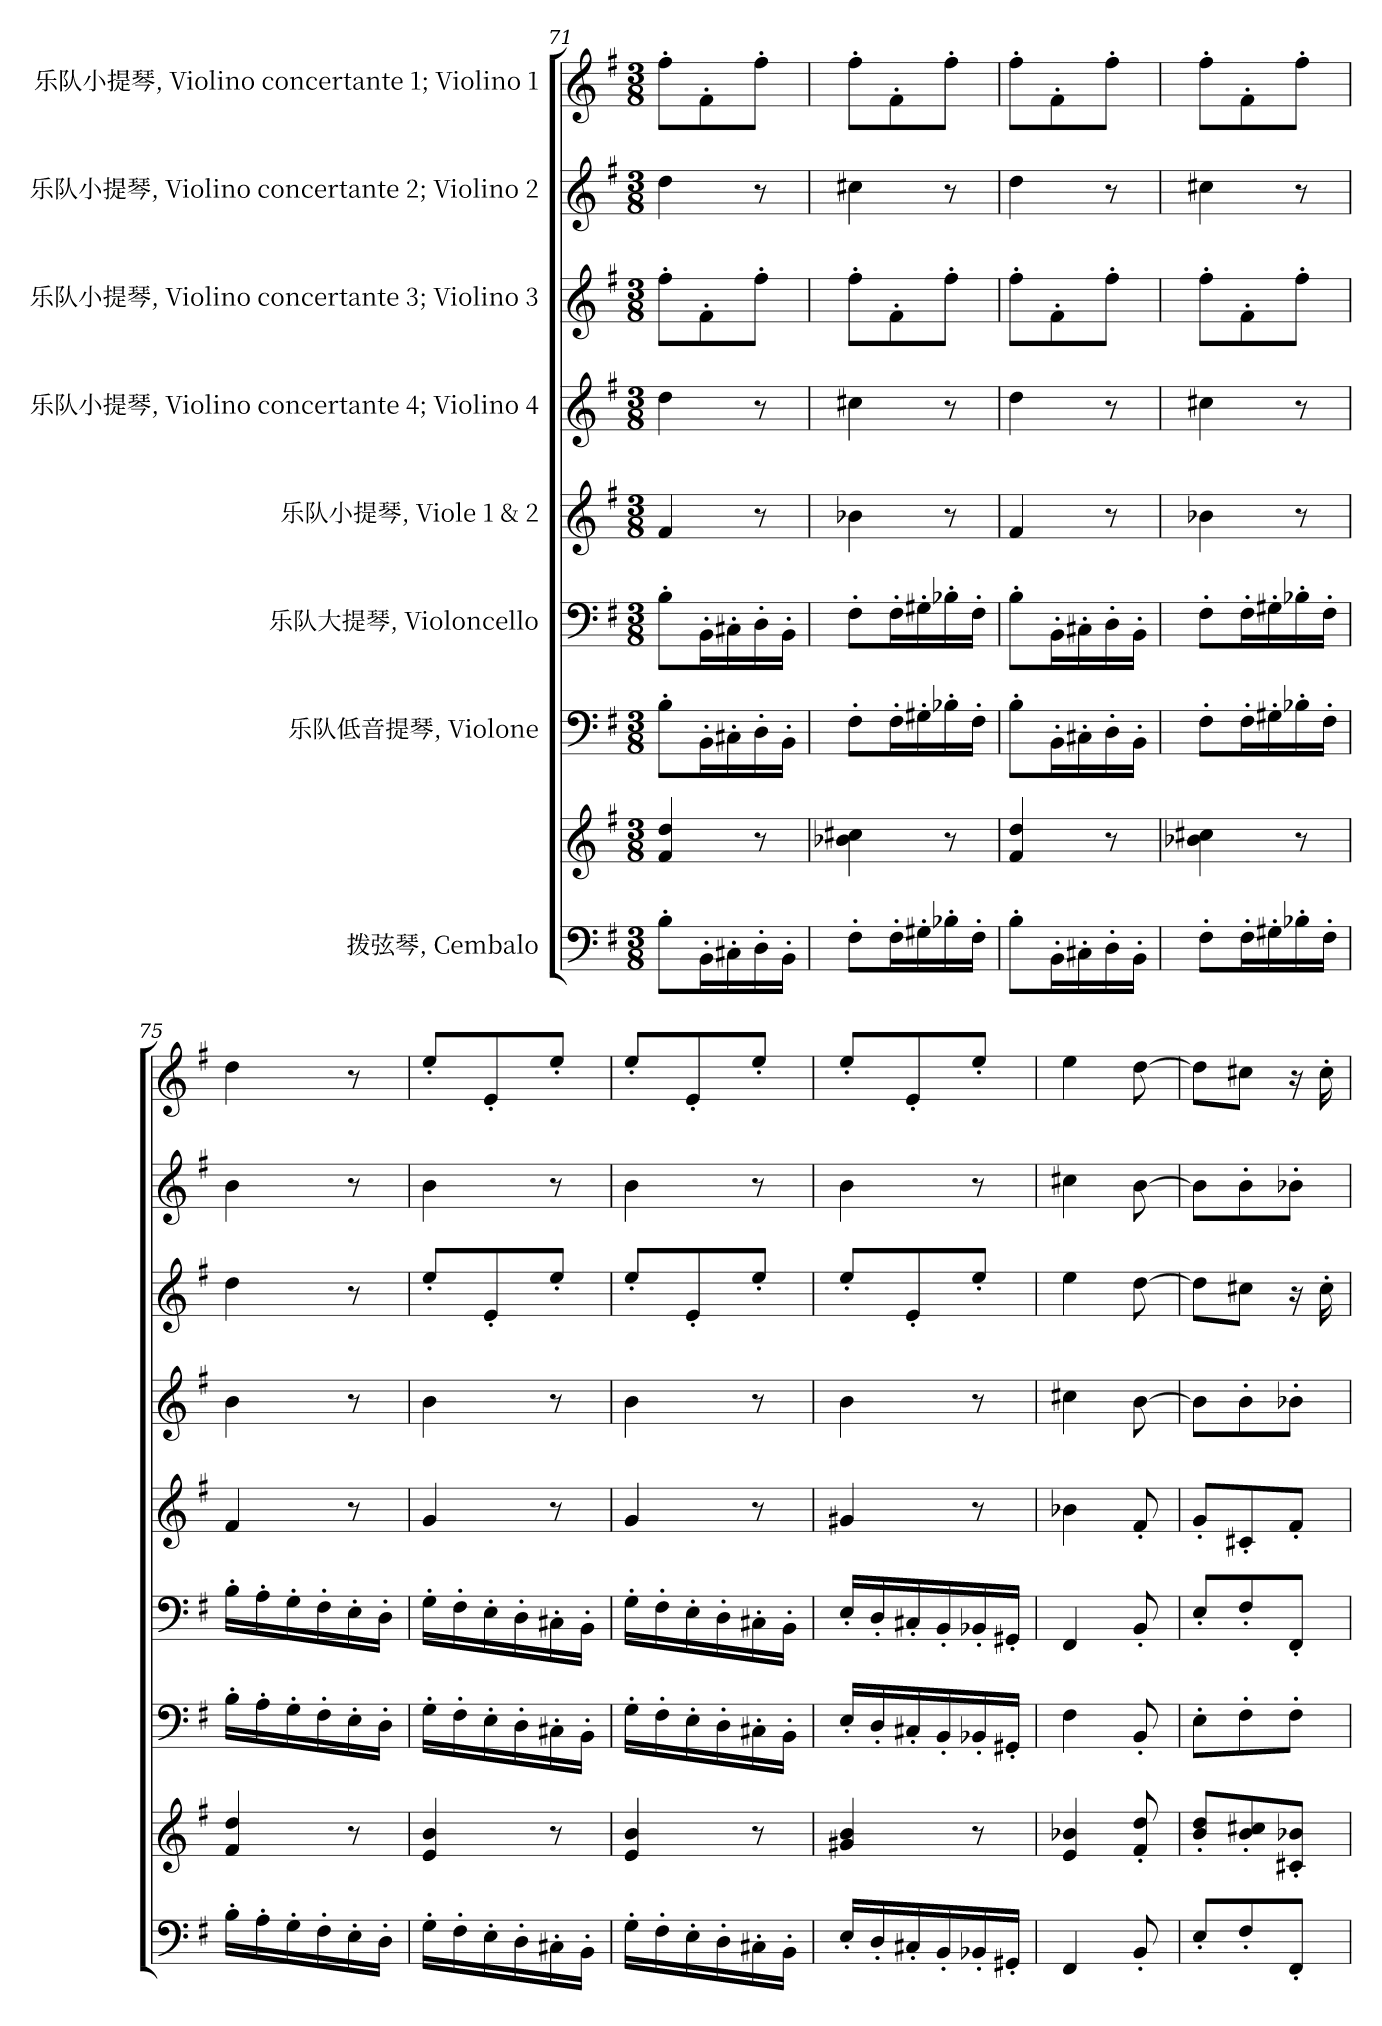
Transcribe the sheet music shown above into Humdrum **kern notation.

**kern	**kern	**kern	**kern	**kern	**kern	**kern	**kern	**kern
*part8	*part8	*part7	*part6	*part5	*part4	*part3	*part2	*part1
*staff9	*staff8	*staff7	*staff6	*staff5	*staff4	*staff3	*staff2	*staff1
*I"拨弦琴, Cembalo	*	*I"乐队低音提琴, Violone	*I"乐队大提琴, Violoncello	*I"乐队小提琴, Viole 1 &amp; 2	*I"乐队小提琴, Violino concertante 4; Violino 4	*I"乐队小提琴, Violino concertante 3; Violino 3	*I"乐队小提琴, Violino concertante 2; Violino 2	*I"乐队小提琴, Violino concertante 1; Violino 1
*clefF4	*clefG2	*clefF4	*clefF4	*clefG2	*clefG2	*clefG2	*clefG2	*clefG2
*	*	*ITrd7c12	*	*	*	*	*	*
*k[f#]	*k[f#]	*k[f#]	*k[f#]	*k[f#]	*k[f#]	*k[f#]	*k[f#]	*k[f#]
*M3/8	*M3/8	*M3/8	*M3/8	*M3/8	*M3/8	*M3/8	*M3/8	*M3/8
=71	=71	=71	=71	=71	=71	=71	=71	=71
8B'\L	4f#/ 4dd/	8BB'\L	8B'\L	4f#/	4dd\	8ff#'\L	4dd\	8ff#'\L
16BB'\L	.	16BBB'\L	16BB'\L	.	.	8f#'\	.	8f#'\
16C#X'\	.	16CC#X'\	16C#X'\	.	.	.	.	.
16D'\	8r	16DD'\	16D'\	8r	8r	8ff#'\J	8r	8ff#'\J
16BB'\JJ	.	16BBB'\JJ	16BB'\JJ	.	.	.	.	.
=72	=72	=72	=72	=72	=72	=72	=72	=72
8F#'\L	4b-X\ 4cc#X\	8FF#'\L	8F#'\L	4b-X\	4cc#X\	8ff#'\L	4cc#X\	8ff#'\L
16F#'\L	.	16FF#'\L	16F#'\L	.	.	8f#'\	.	8f#'\
16G#X'\	.	16GG#X'\	16G#X'\	.	.	.	.	.
16B-X'\	8r	16BB-X'\	16B-X'\	8r	8r	8ff#'\J	8r	8ff#'\J
16F#'\JJ	.	16FF#'\JJ	16F#'\JJ	.	.	.	.	.
!!LO:PB:g=z
=73	=73	=73	=73	=73	=73	=73	=73	=73
8B'\L	4f#/ 4dd/	8BB'\L	8B'\L	4f#/	4dd\	8ff#'\L	4dd\	8ff#'\L
16BB'\L	.	16BBB'\L	16BB'\L	.	.	8f#'\	.	8f#'\
16C#X'\	.	16CC#X'\	16C#X'\	.	.	.	.	.
16D'\	8r	16DD'\	16D'\	8r	8r	8ff#'\J	8r	8ff#'\J
16BB'\JJ	.	16BBB'\JJ	16BB'\JJ	.	.	.	.	.
=74	=74	=74	=74	=74	=74	=74	=74	=74
8F#'\L	4b-X\ 4cc#X\	8FF#'\L	8F#'\L	4b-X\	4cc#X\	8ff#'\L	4cc#X\	8ff#'\L
16F#'\L	.	16FF#'\L	16F#'\L	.	.	8f#'\	.	8f#'\
16G#X'\	.	16GG#X'\	16G#X'\	.	.	.	.	.
16B-X'\	8r	16BB-X'\	16B-X'\	8r	8r	8ff#'\J	8r	8ff#'\J
16F#'\JJ	.	16FF#'\JJ	16F#'\JJ	.	.	.	.	.
=75	=75	=75	=75	=75	=75	=75	=75	=75
16B'\LL	4f#/ 4dd/	16BB'\LL	16B'\LL	4f#/	4b\	4dd\	4b\	4dd\
16A'\	.	16AA'\	16A'\	.	.	.	.	.
16G'\	.	16GG'\	16G'\	.	.	.	.	.
16F#'\	.	16FF#'\	16F#'\	.	.	.	.	.
16E'\	8r	16EE'\	16E'\	8r	8r	8r	8r	8r
16D'\JJ	.	16DD'\JJ	16D'\JJ	.	.	.	.	.
=76	=76	=76	=76	=76	=76	=76	=76	=76
16G'\LL	4e/ 4b/	16GG'\LL	16G'\LL	4g/	4b\	8ee'/L	4b\	8ee'/L
16F#'\	.	16FF#'\	16F#'\	.	.	.	.	.
16E'\	.	16EE'\	16E'\	.	.	8e'/	.	8e'/
16D'\	.	16DD'\	16D'\	.	.	.	.	.
16C#X'\	8r	16CC#X'\	16C#X'\	8r	8r	8ee'/J	8r	8ee'/J
16BB'\JJ	.	16BBB'\JJ	16BB'\JJ	.	.	.	.	.
=77	=77	=77	=77	=77	=77	=77	=77	=77
16G'\LL	4e/ 4b/	16GG'\LL	16G'\LL	4g/	4b\	8ee'/L	4b\	8ee'/L
16F#'\	.	16FF#'\	16F#'\	.	.	.	.	.
16E'\	.	16EE'\	16E'\	.	.	8e'/	.	8e'/
16D'\	.	16DD'\	16D'\	.	.	.	.	.
16C#X'\	8r	16CC#X'\	16C#X'\	8r	8r	8ee'/J	8r	8ee'/J
16BB'\JJ	.	16BBB'\JJ	16BB'\JJ	.	.	.	.	.
!!LO:PB:g=z
=78	=78	=78	=78	=78	=78	=78	=78	=78
16E'/LL	4g#X/ 4b/	16EE'/LL	16E'/LL	4g#X/	4b\	8ee'/L	4b\	8ee'/L
16D'/	.	16DD'/	16D'/	.	.	.	.	.
16C#X'/	.	16CC#X'/	16C#X'/	.	.	8e'/	.	8e'/
16BB'/	.	16BBB'/	16BB'/	.	.	.	.	.
16BB-X'/	8r	16BBB-X'/	16BB-X'/	8r	8r	8ee'/J	8r	8ee'/J
16GG#X'/JJ	.	16GGG#X'/JJ	16GG#X'/JJ	.	.	.	.	.
=79	=79	=79	=79	=79	=79	=79	=79	=79
4FF#/	4e/ 4b-X/	4FF#\	4FF#/	4b-X\	4cc#X\	4ee\	4cc#X\	4ee\
8BB'/	8f#/' 8dd/'	8BBB'/	8BB'/	8f#'/	[8b\	[8dd\	[8b\	[8dd\
=80	=80	=80	=80	=80	=80	=80	=80	=80
8E'/L	8b/' 8dd/'L	8EE'\L	8E'/L	8g'/L	8b\L]	8dd\L]	8b\L]	8dd\L]
8F#'/	8b/' 8cc#X/'	8FF#'\	8F#'/	8c#X'/	8b'\	8cc#X\J	8b'\	8cc#X\J
8FF#'/J	8c#X/' 8b-X/'J	8FF#'\J	8FF#'/J	8f#'/J	8b-X'\J	16r	8b-X'\J	16r
.	.	.	.	.	.	16cc#'\	.	16cc#'\
=	=	=	=	=	=	=	=	=
*-	*-	*-	*-	*-	*-	*-	*-	*-
